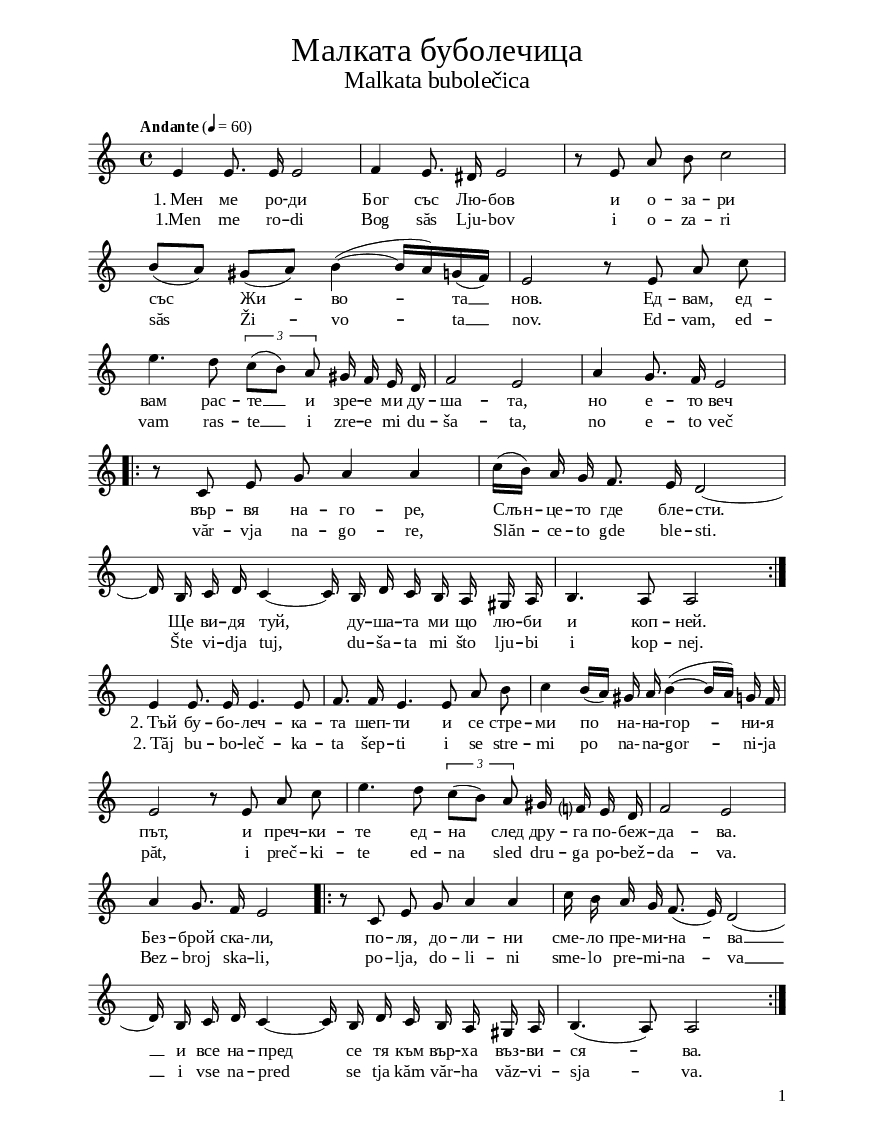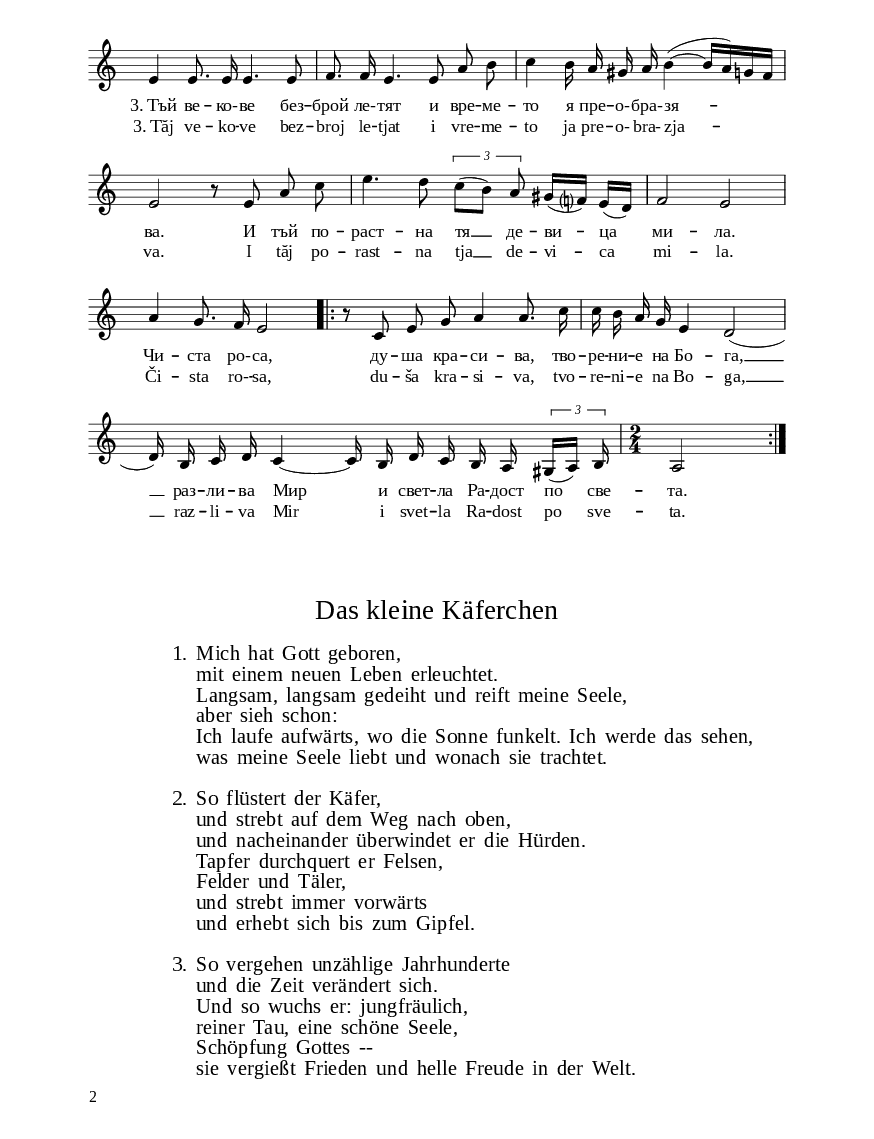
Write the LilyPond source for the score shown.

% Виж за разположението на текста.
\version "2.24.1"

% include paper part and global functions
\include "include/globals.ily"

\bookpart {
  \label #'ref173
  \tocItem \markup "Малката буболечица – Malkata bubolečica"
  \include "include/bookpart-paper.ily"
  \score {
    \include "include/score-layout.ily"

    \new Voice \absolute {
      \clef treble
      \key a \minor
      \time 4/4
      \tempoFunc "Andante" 4 "60"
      \autoBeamOff
      e'4  e'8.  e'16  e'2 | % 2
      f'4  e'8.  dis'16  e'2 | % 3
      r8  e'8  a'8  b'8  c''2 \break | % 4
      b'8 ( [  a'8  ])   gis'8 ( [  a'8 ])
      \autoBeamOn b'4  ( ~  b'16   a'16  )   g'16 (
      f'16  )  | % 5
      e'2 r8 \autoBeamOff e'8  a'8  c''8 \break | % 6
      e''4.  d''8 \tweak direction #up \times 2/3 {
        \once \override Slur.positions = #'(1 . 1) c''8  (  [ b'8 ])  a'8
      }
      gis'16  f'16  e'16  d'16 | % 7
      f'2  e'2 | % 8
      a'4  g'8.  f'16  e'2 \break
      \repeat
      volta 2 {
        | % 9
        \autoBeamOff  r8  c'8  e'8  g'8  a'4  a'4 |
        c''16 ( [  b'16 ] )  a'16  g'16
        f'8.  e'16  d'2 ~ | % 11
        d'16  b16  c'16  d'16  c'4 ~
        c'16  b16  d'16  c'16  b16
        a16  gis16  a16 | % 12
        b4.  a8  a2 \break
      }

      e'4 e'8. e'16 e'4. e'8 | f'8. f'16  e'4. e'8 a'8 b'8 |  c''4 b'16[ ( a'16 ) ] gis'16 a'16 b'4  ( ~ b'16 [a'16] ) g'16 f'16 | \break

      e'2 r8 e'8 a'8 c''8 | e''4. d''8  \tweak direction #up \times 2/3 {
        \once \override Slur.positions = #'(1 . 1) c''8  [ ( b'8 ) ] a'8
      } gis'16 f'?16 e'16 d'16 | f'2 e'2 | \break


      a'4 g'8.  f'16  e'2 |  \bar ".|:" r8 c'8 e' g' a'4 a'4 |  c''16 b' a' g' f'8. ( e'16 ) d'2 (| \break

      d'16)  b16  c'16  d'16  c'4 ~
      c'16  b16  d'16  c'16  b16
      a16  gis16  a16 | % 12
      b4. ( a8 ) a2 \break \bar ":|."


      e'4 e'8. e'16 e'4. e'8 | f'8. f'16 e'4. e'8 a'8 b'8 |  c''4 b'16  a'16 gis'16 a'16 \autoBeamOn b'4  ( ~ b'16 a'16 ) g'16 f'16 | \break

      e'2 r8 \autoBeamOff e'8 a'8 c''8 | e''4. d''8  \tweak direction #up \times 2/3 {
        \once \override Slur.positions = #'(1 . 1) c''8  ( [  b'8 ) ] a'8
      } gis'16 [( f'?16 )] e'16 [(d'16) ] | f'2 e'2 | \break


      a'4 g'8.  f'16  e'2 |  \bar ".|:" r8 c'8 e' g' a'4 a'8. c''16 | 
      
       c''16 b'16 a' g' e'4 d'2 (| \break

      d'16)  b16  c'16  d'16  c'4 ~
      c'16  b16  d'16  c'16  b16 a16 \times 2/3 { gis16 [ ( a16 ) ] b16 }| \time 2/4 a2 \break \bar ":|."
    }

    \addlyrics {
      "1. Мен" ме ро -- ди Бог със "Лю-" --
      бов и о -- за -- ри със Жи
      -- во -- та __ нов. Ед --
      вам, ед -- вам рас -- те __  и зре
      -- е ми ду -- ша -- та, но е -- то
      веч вър -- вя на -- го -- ре, Слън
      -- це -- то где бле -- сти.
      Ще ви -- дя туй, ду -- ша -- та
      ми що лю -- би и коп -- ней.

      "2. Тъй" бу -- "бо-" -- леч -- ка -- та "шеп-" -- ти
      и се стре -- ми по "на-" -- на -- гор -- ни -- я път,
      и преч -- ки -- те ед -- на след дру -- га
      "по-" -- беж -- да -- ва.
      Без -- брой "ска-" -- ли, по -- ля, до -- ли -- ни
      "сме-" -- ло "пре-" -- ми -- на -- ва __
      и все на -- пред се тя към вър -- ха
      въз -- ви -- ся -- ва.

      "3. Тъй" ве -- "ко-" -- ве без -- брой "ле-" -- тят
      и вре -- ме -- то я пре -- "о-" -- "бра-" -- зя -- """"ва.
      И тъй по -- раст  -- на тя __ де -- ви -- ца ми -- ла.
      Чи -- ста "ро-" -- са, ду -- ша кра -- си -- ва,
      тво -- ре -- ни -- е на Бо -- га, __
      раз -- ли -- ва Мир и свет -- ла Ра -- дост
      по све -- та.

    }
    \addlyrics {
      "1.Men" me ro -- di Bog săs "Lju-" --
      bov i o -- za -- ri săs Ži
      -- vo -- ta __ nov. Ed --
      vam, ed -- vam ras -- te __  i zre
      -- e mi du -- ša -- ta, no e -- to
      več văr -- vja na -- go -- re, Slăn
      -- ce -- to gde ble -- sti.
      Šte vi -- dja tuj, du -- ša -- ta
      mi što lju -- bi i kop -- nej.

      "2. Tăj" bu -- bo -- leč -- ka -- ta šep -- ti
      i se stre -- mi po "na-" -- na -- gor -- ni -- ja păt,
      i preč -- ki -- te ed -- na sled dru -- ga
      po -- bež -- da -- va.
      Bez -- broj ska -- li, po -- lja, do -- li -- ni
      "sme-" -- lo pre -- mi -- na -- va __
      i vse na -- pred se tja kăm văr -- ha
      văz -- vi -- sja -- va.

      "3. Tăj" ve -- ko -- ve bez -- broj le -- tjat
      i vre -- me -- to ja pre -- "o-" -- "bra-" -- zja -- """"va.
      I tăj po -- rast  -- na tja __ de -- vi -- ca mi -- la.
      Či -- sta "ro-" -- sa, du -- ša kra -- si -- va,
      tvo -- re -- ni -- e na Bo -- ga, __
      raz -- li -- va Mir i svet -- la Ra -- dost
      po sve -- ta.

    }

    \header {
      title = \titleFunc "Малката буболечица" "Malkata bubolečica"
    }

    \midi{}

  } % score



  \markup \empty-two

  % include foreign translation(s) of the song
  
\version "2.22.1"

\markup \fill-line { \fontsize #deTitleFontSize "Das kleine Käferchen" }
\markup \null
\markup \null
\markup \fontsize #deCoupletFontSize {
  \hspace #8
  \override #`(baseline-skip . ,deCoupletBaselineSkip)
      \column {
  \line {1. Mich hat Gott geboren,}

  \line { "   " mit einem neuen Leben erleuchtet.}

  \line { "   " Langsam, langsam gedeiht und reift meine Seele,}

  \line { "   " aber sieh schon:}

  \line { "   " Ich laufe aufwärts, wo die Sonne funkelt. Ich werde das sehen,}

  \line { "   " was meine Seele liebt und wonach sie trachtet.}
  \line { "  " }

  \line { 2. So flüstert der Käfer,}

  \line { "   " und strebt auf dem Weg nach oben,}

  \line { "   " und nacheinander überwindet er die Hürden. }

  \line { "   " Tapfer durchquert er Felsen, }

  \line { "   " Felder und Täler,}

  \line { "   " und strebt immer vorwärts}

  \line { "   " und erhebt sich bis zum Gipfel.}
  \line { "  " }
  \line { 3. So vergehen unzählige Jahrhunderte}

  \line { "   " und die Zeit verändert sich.}

  \line { "   " Und so wuchs er: jungfräulich,}

  \line { "   " reiner Tau, eine schöne Seele,}

  \line { "   " Schöpfung Gottes --}

  \line { "   " sie vergießt Frieden und helle Freude in der Welt.}
}
}


} % bookpart

% Più mosso
%
